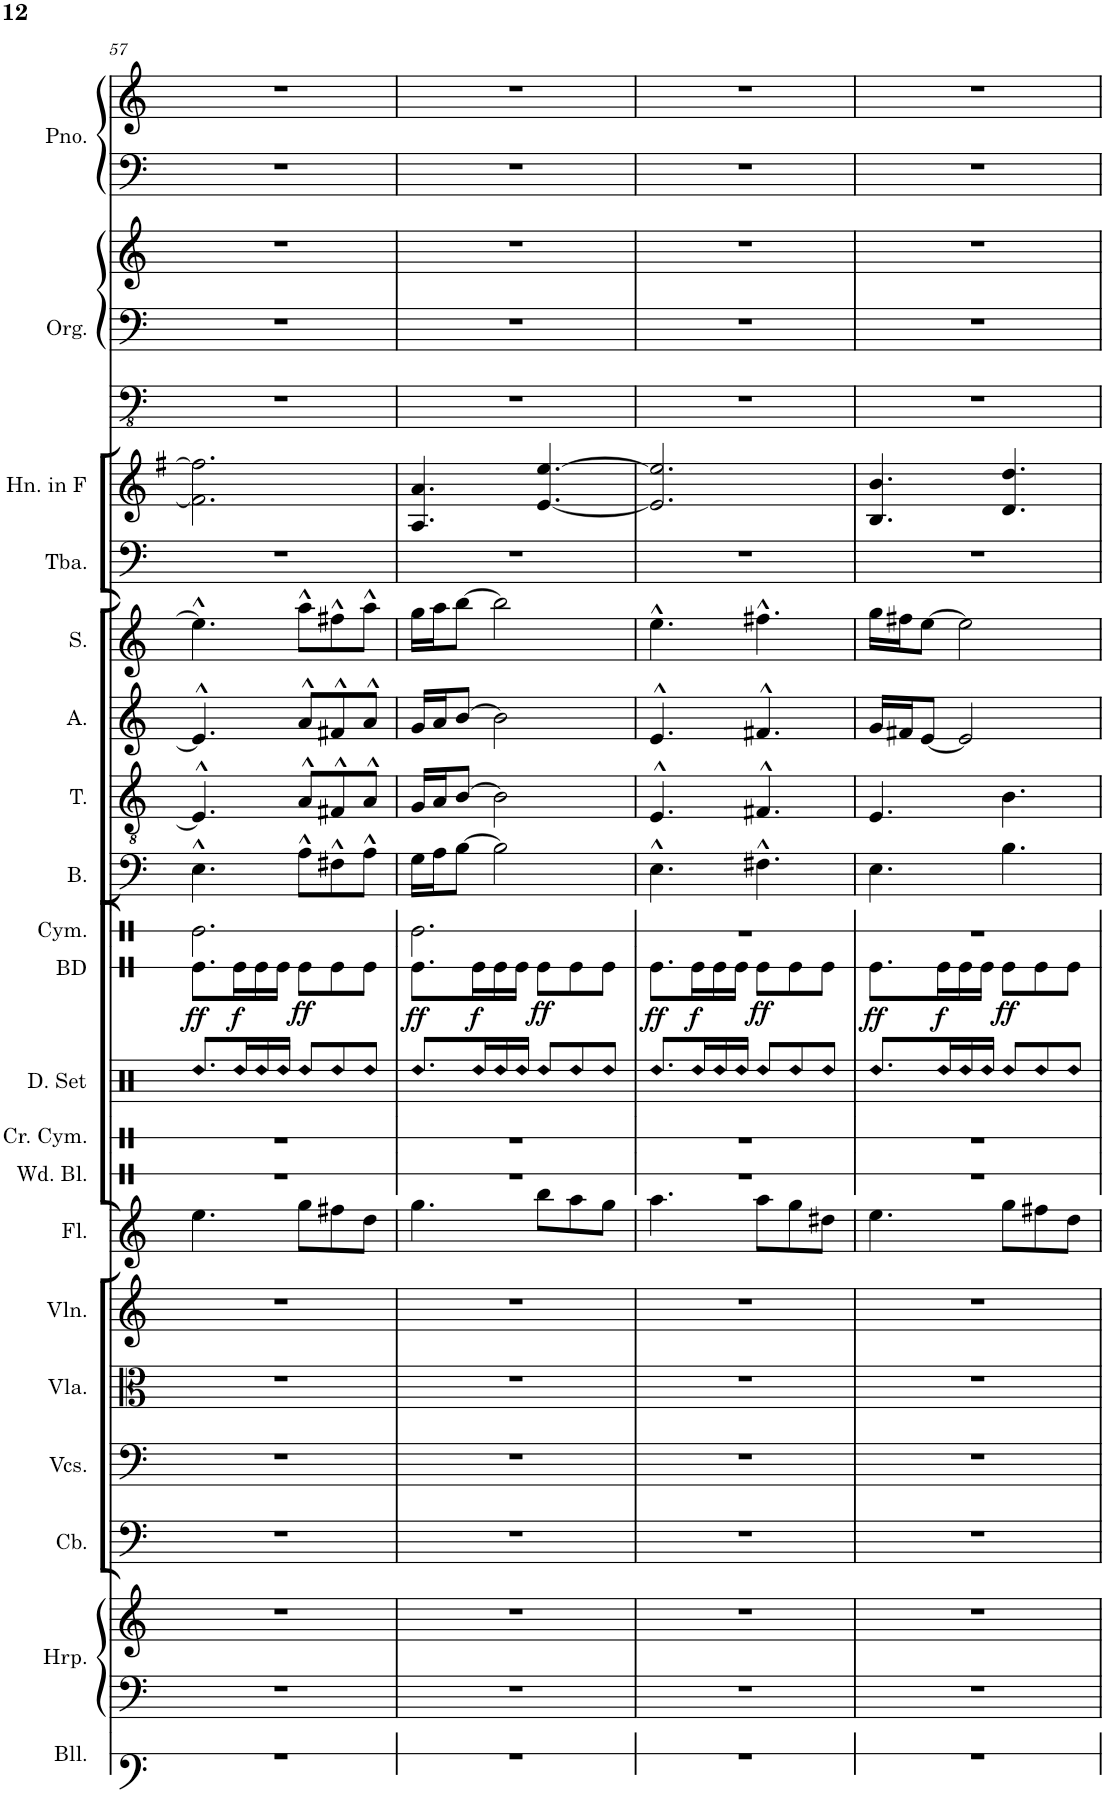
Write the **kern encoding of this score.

**kern	**kern	**kern	**kern	**kern	**kern	**kern	**kern	**kern	**kern	**kern	**kern	**kern	**kern	**kern	**kern	**kern	**kern	**kern	**kern	**kern	**kern
*part18	*part17	*part17	*part16	*part15	*part14	*part13	*part12	*part11	*part10	*part9	*part8	*part7	*part6	*part5	*part4	*part3	*part2	*part2	*part2	*part1	*part1
*staff22	*staff21	*staff20	*staff19	*staff18	*staff17	*staff16	*staff15	*staff14	*staff13	*staff12	*staff11	*staff10	*staff9	*staff8	*staff7	*staff6	*staff5	*staff4	*staff3	*staff2	*staff1
*I"Bells	*I"Harp	*	*I"Contrabass	*I"Violoncellos	*I"Viola	*I"Violin	*I"Flute	*I"Crash Cymbal	*I"Drumset	*I"Cymbal	*I"Bass	*I"Tenor	*I"Alto	*I"Soprano	*I"Tuba	*I"Horn in F	*I"Pipe Organ	*	*	*I"Piano	*
*I'Bll.	*I'Hrp.	*	*I'Cb.	*I'Vcs.	*I'Vla.	*I'Vln.	*I'Fl.	*I'Cr. Cym.	*I'D. Set	*I'Cym.	*I'B.	*I'T.	*I'A.	*I'S.	*I'Tba.	*I'Hn. in F	*I'Org.	*	*	*I'Pno.	*
!!LO:PB:g=z
*clefF4	*clefF4	*clefG2	*clefF4	*clefF4	*clefC3	*clefG2	*clefG2	*clefX	*clefX	*clefX	*clefF4	*clefGv2	*clefG2	*clefG2	*clefF4	*clefG2	*clefFv4	*clefF4	*clefG2	*clefF4	*clefG2
*	*	*	*Trd7c12	*	*	*	*	*	*	*	*	*	*	*	*	*Trd4c7	*	*	*	*	*
*k[]	*k[]	*k[]	*k[]	*k[]	*k[]	*k[]	*k[]	*k[]	*k[]	*k[]	*k[]	*k[]	*k[]	*k[]	*k[]	*k[f#]	*k[]	*k[]	*k[]	*k[]	*k[]
*M6/8	*M6/8	*M6/8	*M6/8	*M6/8	*M6/8	*M6/8	*M6/8	*M6/8	*M6/8	*M6/8	*M6/8	*M6/8	*M6/8	*M6/8	*M6/8	*M6/8	*M6/8	*M6/8	*M6/8	*M6/8	*M6/8
=57	=57	=57	=57	=57	=57	=57	=57	=57	=57	=57	=57	=57	=57	=57	=57	=57	=57	=57	=57	=57	=57
!	!	!	!	!	!	!	!	!	!LO:N:head=diamond	!	!	!	!	!	!	!	!	!	!	!	!
2.r	2.r	2.r	2.r	2.r	2.r	2.r	4.ee\	2.r	8.Rdd/L	2.Re\	4.E^^\	4.E^^/]	4.e^^/]	4.ee^^\]	2.r	2.f#\] 2.ff#\]	2.r	2.r	2.r	2.r	2.r
!	!	!	!	!	!	!	!	!	!LO:N:head=diamond	!	!	!	!	!	!	!	!	!	!	!	!
.	.	.	.	.	.	.	.	.	16Rdd/L	.	.	.	.	.	.	.	.	.	.	.	.
!	!	!	!	!	!	!	!	!	!LO:N:head=diamond	!	!	!	!	!	!	!	!	!	!	!	!
.	.	.	.	.	.	.	.	.	16Rdd/	.	.	.	.	.	.	.	.	.	.	.	.
!	!	!	!	!	!	!	!	!	!LO:N:head=diamond	!	!	!	!	!	!	!	!	!	!	!	!
.	.	.	.	.	.	.	.	.	16Rdd/JJ	.	.	.	.	.	.	.	.	.	.	.	.
!	!	!	!	!	!	!	!	!	!LO:N:head=diamond	!	!	!	!	!	!	!	!	!	!	!	!
.	.	.	.	.	.	.	8gg\L	.	8Rdd/L	.	8A^^\L	8A^^/L	8a^^/L	8aa^^\L	.	.	.	.	.	.	.
!	!	!	!	!	!	!	!	!	!LO:N:head=diamond	!	!	!	!	!	!	!	!	!	!	!	!
.	.	.	.	.	.	.	8ff#X\	.	8Rdd/	.	8F#X^^\	8F#X^^/	8f#X^^/	8ff#X^^\	.	.	.	.	.	.	.
!	!	!	!	!	!	!	!	!	!LO:N:head=diamond	!	!	!	!	!	!	!	!	!	!	!	!
.	.	.	.	.	.	.	8dd\J	.	8Rdd/J	.	8A^^\J	8A^^/J	8a^^/J	8aa^^\J	.	.	.	.	.	.	.
=58	=58	=58	=58	=58	=58	=58	=58	=58	=58	=58	=58	=58	=58	=58	=58	=58	=58	=58	=58	=58	=58
!	!	!	!	!	!	!	!	!	!LO:N:head=diamond	!	!	!	!	!	!	!	!	!	!	!	!
2.r	2.r	2.r	2.r	2.r	2.r	2.r	4.gg\	2.r	8.Rdd/L	2.Re\	16G\LL	16G/LL	16g/LL	16gg\LL	2.r	4.A/ 4.a/	2.r	2.r	2.r	2.r	2.r
.	.	.	.	.	.	.	.	.	.	.	16A\J	16A/J	16a/J	16aa\J	.	.	.	.	.	.	.
.	.	.	.	.	.	.	.	.	.	.	[8B\J	[8B/J	[8b/J	[8bb\J	.	.	.	.	.	.	.
!	!	!	!	!	!	!	!	!	!LO:N:head=diamond	!	!	!	!	!	!	!	!	!	!	!	!
.	.	.	.	.	.	.	.	.	16Rdd/L	.	.	.	.	.	.	.	.	.	.	.	.
!	!	!	!	!	!	!	!	!	!LO:N:head=diamond	!	!	!	!	!	!	!	!	!	!	!	!
.	.	.	.	.	.	.	.	.	16Rdd/	.	2B\]	2B\]	2b\]	2bb\]	.	.	.	.	.	.	.
!	!	!	!	!	!	!	!	!	!LO:N:head=diamond	!	!	!	!	!	!	!	!	!	!	!	!
.	.	.	.	.	.	.	.	.	16Rdd/JJ	.	.	.	.	.	.	.	.	.	.	.	.
!	!	!	!	!	!	!	!	!	!LO:N:head=diamond	!	!	!	!	!	!	!	!	!	!	!	!
.	.	.	.	.	.	.	8bb\L	.	8Rdd/L	.	.	.	.	.	.	[4.e/ [4.ee/	.	.	.	.	.
!	!	!	!	!	!	!	!	!	!LO:N:head=diamond	!	!	!	!	!	!	!	!	!	!	!	!
.	.	.	.	.	.	.	8aa\	.	8Rdd/	.	.	.	.	.	.	.	.	.	.	.	.
!	!	!	!	!	!	!	!	!	!LO:N:head=diamond	!	!	!	!	!	!	!	!	!	!	!	!
.	.	.	.	.	.	.	8gg\J	.	8Rdd/J	.	.	.	.	.	.	.	.	.	.	.	.
=59	=59	=59	=59	=59	=59	=59	=59	=59	=59	=59	=59	=59	=59	=59	=59	=59	=59	=59	=59	=59	=59
!	!	!	!	!	!	!	!	!	!LO:N:head=diamond	!	!	!	!	!	!	!	!	!	!	!	!
2.r	2.r	2.r	2.r	2.r	2.r	2.r	4.aa\	2.r	8.Rdd/L	2.r	4.E^^\	4.E^^/	4.e^^/	4.ee^^\	2.r	2.e/] 2.ee/]	2.r	2.r	2.r	2.r	2.r
!	!	!	!	!	!	!	!	!	!LO:N:head=diamond	!	!	!	!	!	!	!	!	!	!	!	!
.	.	.	.	.	.	.	.	.	16Rdd/L	.	.	.	.	.	.	.	.	.	.	.	.
!	!	!	!	!	!	!	!	!	!LO:N:head=diamond	!	!	!	!	!	!	!	!	!	!	!	!
.	.	.	.	.	.	.	.	.	16Rdd/	.	.	.	.	.	.	.	.	.	.	.	.
!	!	!	!	!	!	!	!	!	!LO:N:head=diamond	!	!	!	!	!	!	!	!	!	!	!	!
.	.	.	.	.	.	.	.	.	16Rdd/JJ	.	.	.	.	.	.	.	.	.	.	.	.
!	!	!	!	!	!	!	!	!	!LO:N:head=diamond	!	!	!	!	!	!	!	!	!	!	!	!
.	.	.	.	.	.	.	8aa\L	.	8Rdd/L	.	4.F#X^^\	4.F#X^^/	4.f#X^^/	4.ff#X^^\	.	.	.	.	.	.	.
!	!	!	!	!	!	!	!	!	!LO:N:head=diamond	!	!	!	!	!	!	!	!	!	!	!	!
.	.	.	.	.	.	.	8gg\	.	8Rdd/	.	.	.	.	.	.	.	.	.	.	.	.
!	!	!	!	!	!	!	!	!	!LO:N:head=diamond	!	!	!	!	!	!	!	!	!	!	!	!
.	.	.	.	.	.	.	8dd#X\J	.	8Rdd/J	.	.	.	.	.	.	.	.	.	.	.	.
=60	=60	=60	=60	=60	=60	=60	=60	=60	=60	=60	=60	=60	=60	=60	=60	=60	=60	=60	=60	=60	=60
!	!	!	!	!	!	!	!	!	!LO:N:head=diamond	!	!	!	!	!	!	!	!	!	!	!	!
2.r	2.r	2.r	2.r	2.r	2.r	2.r	4.ee\	2.r	8.Rdd/L	2.r	4.E\	4.E/	16g/LL	16gg\LL	2.r	4.B/ 4.b/	2.r	2.r	2.r	2.r	2.r
.	.	.	.	.	.	.	.	.	.	.	.	.	16f#X/J	16ff#X\J	.	.	.	.	.	.	.
.	.	.	.	.	.	.	.	.	.	.	.	.	[8e/J	[8ee\J	.	.	.	.	.	.	.
!	!	!	!	!	!	!	!	!	!LO:N:head=diamond	!	!	!	!	!	!	!	!	!	!	!	!
.	.	.	.	.	.	.	.	.	16Rdd/L	.	.	.	.	.	.	.	.	.	.	.	.
!	!	!	!	!	!	!	!	!	!LO:N:head=diamond	!	!	!	!	!	!	!	!	!	!	!	!
.	.	.	.	.	.	.	.	.	16Rdd/	.	.	.	2e/]	2ee\]	.	.	.	.	.	.	.
!	!	!	!	!	!	!	!	!	!LO:N:head=diamond	!	!	!	!	!	!	!	!	!	!	!	!
.	.	.	.	.	.	.	.	.	16Rdd/JJ	.	.	.	.	.	.	.	.	.	.	.	.
!	!	!	!	!	!	!	!	!	!LO:N:head=diamond	!	!	!	!	!	!	!	!	!	!	!	!
.	.	.	.	.	.	.	8gg\L	.	8Rdd/L	.	4.B\	4.B\	.	.	.	4.d/ 4.dd/	.	.	.	.	.
!	!	!	!	!	!	!	!	!	!LO:N:head=diamond	!	!	!	!	!	!	!	!	!	!	!	!
.	.	.	.	.	.	.	8ff#X\	.	8Rdd/	.	.	.	.	.	.	.	.	.	.	.	.
!	!	!	!	!	!	!	!	!	!LO:N:head=diamond	!	!	!	!	!	!	!	!	!	!	!	!
.	.	.	.	.	.	.	8dd\J	.	8Rdd/J	.	.	.	.	.	.	.	.	.	.	.	.
=	=	=	=	=	=	=	=	=	=	=	=	=	=	=	=	=	=	=	=	=	=
*-	*-	*-	*-	*-	*-	*-	*-	*-	*-	*-	*-	*-	*-	*-	*-	*-	*-	*-	*-	*-	*-
